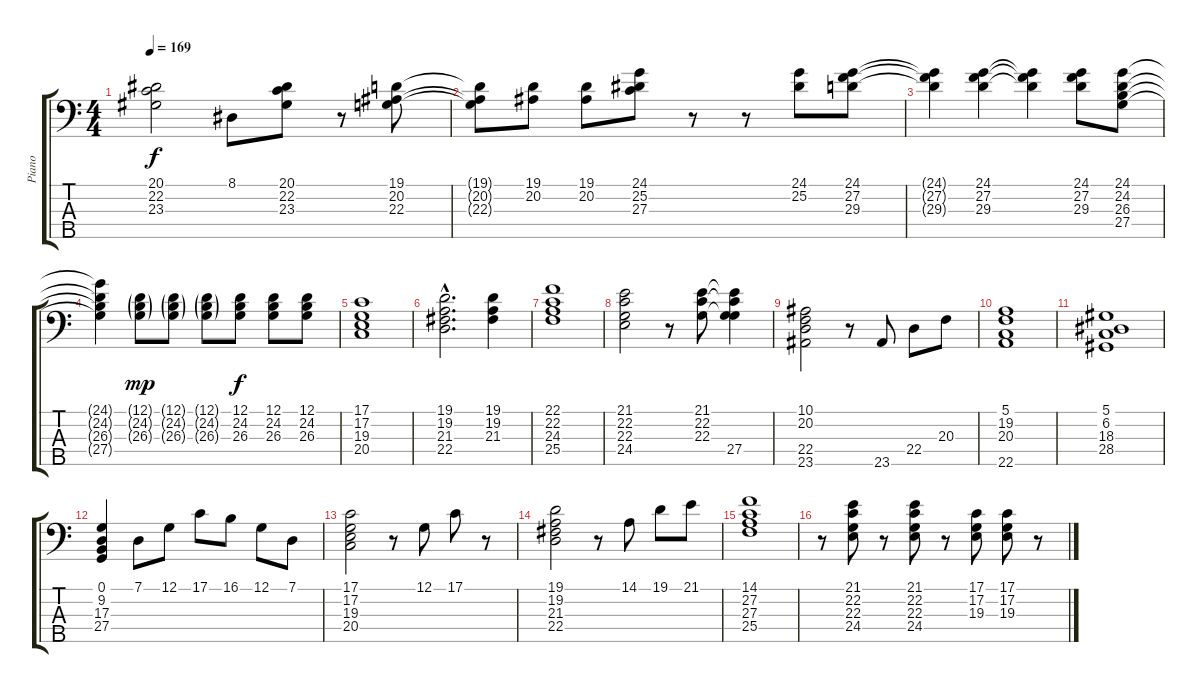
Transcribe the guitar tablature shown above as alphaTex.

\track ("Piano" "Piano") {instrument electricgrandpiano}
\staff {score tabs}
\tuning (G2 D2 A1 E1 B0) {hide}
\ts (4 4)
\tempo 169
\clef f4
\ks c
(20.1{t} 22.2{t} 23.3{t}).2{dy f} 8.1.8 (20.1 22.2 23.3).8 r.8 (19.1 20.2 22.3).8 |
(19.1{t} 20.2{t} 22.3{t}).8 (19.1 20.2).8 (19.1 20.2).8 (24.1 25.2 27.3).8 r.8 r.8 (24.1 25.2).8 (24.1 27.2 29.3).8 |
(24.1{t} 27.2{t} 29.3{t}).4 (24.1 27.2 29.3).4 (24.1{t} 27.2{t} 29.3{t}).4 (24.1 27.2 29.3).8 (24.1 24.2 26.3 27.4).8 |
(24.1{t} 24.2{t} 26.3{t} 27.4{t}).4 (12.1{g} 24.2{g} 26.3{g}).8{dy mp} (12.1{g} 24.2{g} 26.3{g}).8 (12.1{g} 24.2{g} 26.3{g}).8 (12.1 24.2 26.3).8{dy f} (12.1 24.2 26.3).8 (12.1 24.2 26.3).8 |
(17.1 17.2 19.3 20.4).1 |
(19.1{hac} 19.2{hac} 21.3{hac} 22.4{hac}).2{d} (19.1 19.2 21.3).4 |
(22.1 22.2 24.3 25.4).1 |
(21.1 22.2 22.3 24.4).2 r.8 (21.1 22.2 22.3).8 (21.1{t} 22.2{t} 22.3{t} 27.4).4 |
(10.1 20.2 22.4 23.5).2 r.8 23.5.8 22.4.8 20.3.8 |
(5.1 19.2 20.3 22.5).1 |
(5.1 6.2 18.3 28.4).1 |
(0.1 9.2 17.3 27.4).4 7.1.8 12.1.8 17.1.8 16.1.8 12.1.8 7.1.8 |
(17.1 17.2 19.3 20.4).2 r.8 12.1.8 17.1.8 r.8 |
(19.1 19.2 21.3 22.4).2 r.8 14.1.8 19.1.8 21.1.8 |
(14.1 27.2 27.3 25.4).1 |
r.8 (21.1 22.2 22.3 24.4).8 r.8 (21.1 22.2 22.3 24.4).8 r.8 (17.1 17.2 19.3).8 (17.1 17.2 19.3).8 r.8
